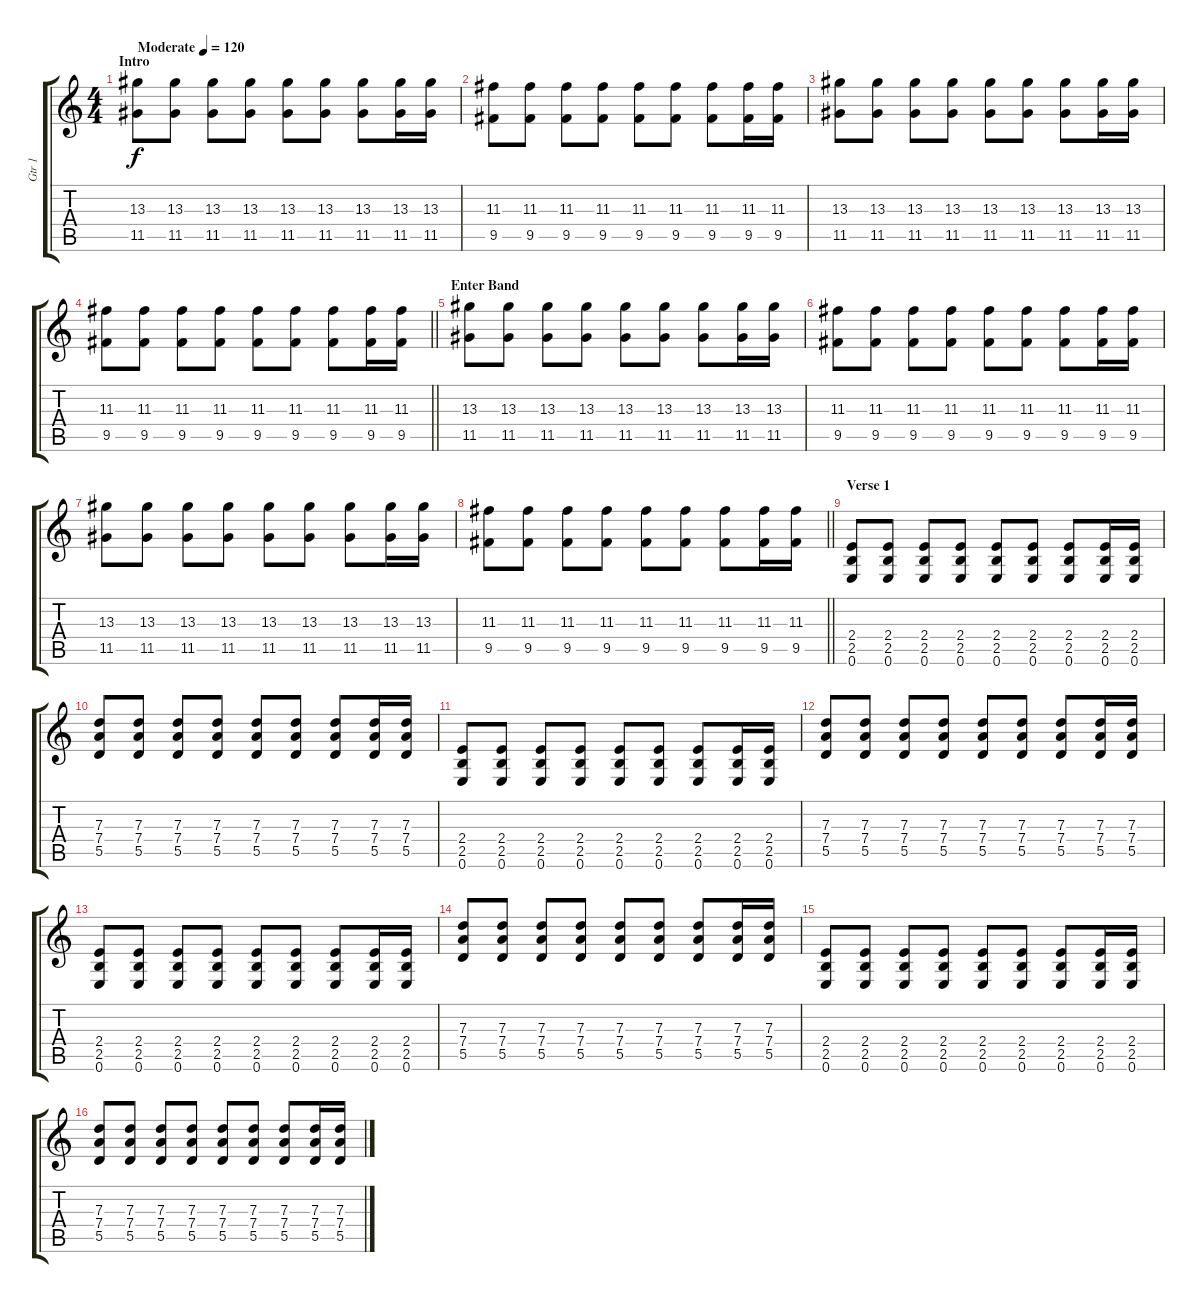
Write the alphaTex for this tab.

\track ("Gtr 1" "Gtr 1") {instrument overdrivenguitar}
\staff {score tabs}
\tuning (E4 B3 G3 D3 A2 E2) {hide}
\ts (4 4)
\section ("" "Intro")
\tempo (120 "Moderate")
\clef g2
\ks c
(13.3 11.5).8{dy f instrument overdrivenguitar} (13.3 11.5).8 (13.3 11.5).8 (13.3 11.5).8 (13.3 11.5).8 (13.3 11.5).8 (13.3 11.5).8 (13.3 11.5).16 (13.3 11.5).16 |
(11.3 9.5).8 (11.3 9.5).8 (11.3 9.5).8 (11.3 9.5).8 (11.3 9.5).8 (11.3 9.5).8 (11.3 9.5).8 (11.3 9.5).16 (11.3 9.5).16 |
(13.3 11.5).8 (13.3 11.5).8 (13.3 11.5).8 (13.3 11.5).8 (13.3 11.5).8 (13.3 11.5).8 (13.3 11.5).8 (13.3 11.5).16 (13.3 11.5).16 |
\barLineRight lightlight
(11.3 9.5).8 (11.3 9.5).8 (11.3 9.5).8 (11.3 9.5).8 (11.3 9.5).8 (11.3 9.5).8 (11.3 9.5).8 (11.3 9.5).16 (11.3 9.5).16 |
\section ("" "Enter Band")
(13.3 11.5).8 (13.3 11.5).8 (13.3 11.5).8 (13.3 11.5).8 (13.3 11.5).8 (13.3 11.5).8 (13.3 11.5).8 (13.3 11.5).16 (13.3 11.5).16 |
(11.3 9.5).8 (11.3 9.5).8 (11.3 9.5).8 (11.3 9.5).8 (11.3 9.5).8 (11.3 9.5).8 (11.3 9.5).8 (11.3 9.5).16 (11.3 9.5).16 |
(13.3 11.5).8 (13.3 11.5).8 (13.3 11.5).8 (13.3 11.5).8 (13.3 11.5).8 (13.3 11.5).8 (13.3 11.5).8 (13.3 11.5).16 (13.3 11.5).16 |
\barLineRight lightlight
(11.3 9.5).8 (11.3 9.5).8 (11.3 9.5).8 (11.3 9.5).8 (11.3 9.5).8 (11.3 9.5).8 (11.3 9.5).8 (11.3 9.5).16 (11.3 9.5).16 |
\section ("" "Verse 1")
(2.4 2.5 0.6).8 (2.4 2.5 0.6).8 (2.4 2.5 0.6).8 (2.4 2.5 0.6).8 (2.4 2.5 0.6).8 (2.4 2.5 0.6).8 (2.4 2.5 0.6).8 (2.4 2.5 0.6).16 (2.4 2.5 0.6).16 |
(7.3 7.4 5.5).8 (7.3 7.4 5.5).8 (7.3 7.4 5.5).8 (7.3 7.4 5.5).8 (7.3 7.4 5.5).8 (7.3 7.4 5.5).8 (7.3 7.4 5.5).8 (7.3 7.4 5.5).16 (7.3 7.4 5.5).16 |
(2.4 2.5 0.6).8 (2.4 2.5 0.6).8 (2.4 2.5 0.6).8 (2.4 2.5 0.6).8 (2.4 2.5 0.6).8 (2.4 2.5 0.6).8 (2.4 2.5 0.6).8 (2.4 2.5 0.6).16 (2.4 2.5 0.6).16 |
(7.3 7.4 5.5).8 (7.3 7.4 5.5).8 (7.3 7.4 5.5).8 (7.3 7.4 5.5).8 (7.3 7.4 5.5).8 (7.3 7.4 5.5).8 (7.3 7.4 5.5).8 (7.3 7.4 5.5).16 (7.3 7.4 5.5).16 |
(2.4 2.5 0.6).8 (2.4 2.5 0.6).8 (2.4 2.5 0.6).8 (2.4 2.5 0.6).8 (2.4 2.5 0.6).8 (2.4 2.5 0.6).8 (2.4 2.5 0.6).8 (2.4 2.5 0.6).16 (2.4 2.5 0.6).16 |
(7.3 7.4 5.5).8 (7.3 7.4 5.5).8 (7.3 7.4 5.5).8 (7.3 7.4 5.5).8 (7.3 7.4 5.5).8 (7.3 7.4 5.5).8 (7.3 7.4 5.5).8 (7.3 7.4 5.5).16 (7.3 7.4 5.5).16 |
(2.4 2.5 0.6).8 (2.4 2.5 0.6).8 (2.4 2.5 0.6).8 (2.4 2.5 0.6).8 (2.4 2.5 0.6).8 (2.4 2.5 0.6).8 (2.4 2.5 0.6).8 (2.4 2.5 0.6).16 (2.4 2.5 0.6).16 |
(7.3 7.4 5.5).8 (7.3 7.4 5.5).8 (7.3 7.4 5.5).8 (7.3 7.4 5.5).8 (7.3 7.4 5.5).8 (7.3 7.4 5.5).8 (7.3 7.4 5.5).8 (7.3 7.4 5.5).16 (7.3 7.4 5.5).16
